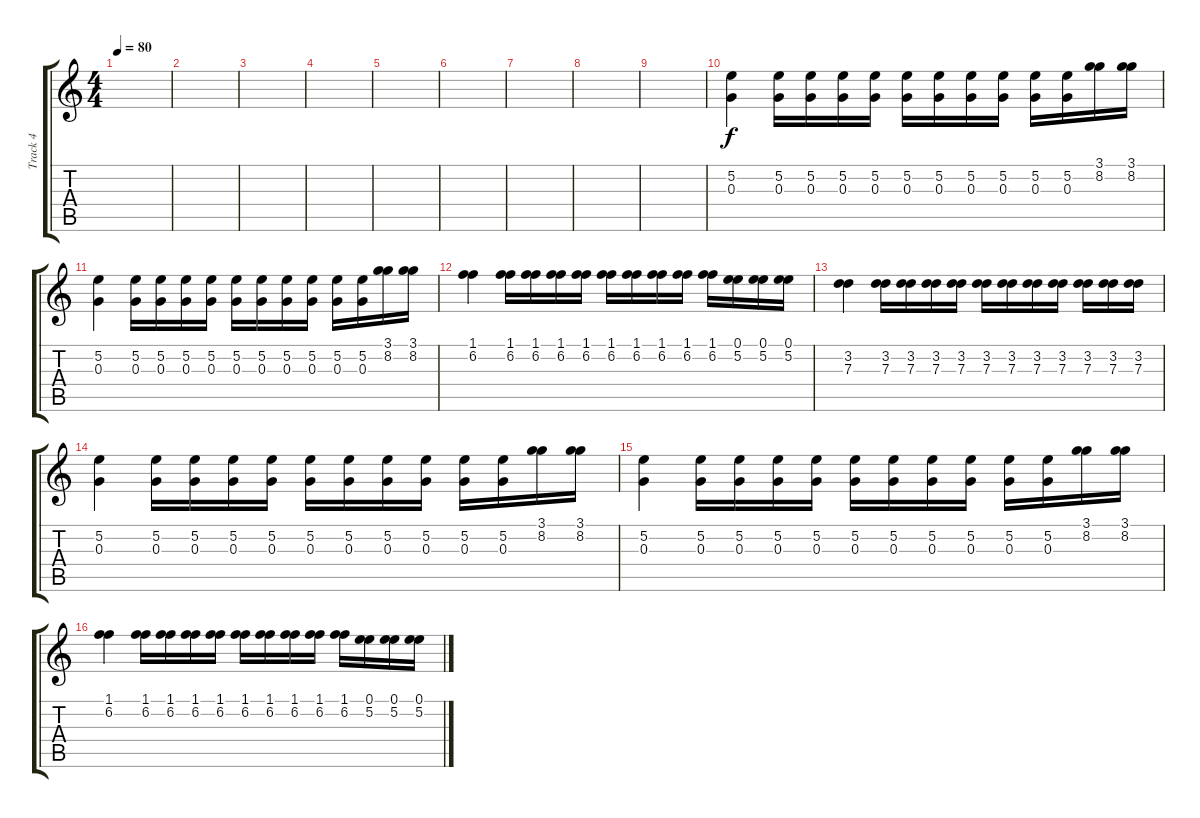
\track ("Track 4" "Track 4") {instrument acousticguitarsteel}
\staff {score tabs}
\tuning (E4 B3 G3 D3 A2 E2) {hide}
\ts (4 4)
\tempo 80
\clef g2
\ks c
|
|
|
|
|
|
|
|
|
(5.2 0.3).4 (5.2 0.3).16 (5.2 0.3).16 (5.2 0.3).16 (5.2 0.3).16 (5.2 0.3).16 (5.2 0.3).16 (5.2 0.3).16 (5.2 0.3).16 (5.2 0.3).16 (5.2 0.3).16 (3.1 8.2).16 (3.1 8.2).16 |
(5.2 0.3).4 (5.2 0.3).16 (5.2 0.3).16 (5.2 0.3).16 (5.2 0.3).16 (5.2 0.3).16 (5.2 0.3).16 (5.2 0.3).16 (5.2 0.3).16 (5.2 0.3).16 (5.2 0.3).16 (3.1 8.2).16 (3.1 8.2).16 |
(1.1 6.2).4 (1.1 6.2).16 (1.1 6.2).16 (1.1 6.2).16 (1.1 6.2).16 (1.1 6.2).16 (1.1 6.2).16 (1.1 6.2).16 (1.1 6.2).16 (1.1 6.2).16 (0.1 5.2).16 (0.1 5.2).16 (0.1 5.2).16 |
(3.2 7.3).4 (3.2 7.3).16 (3.2 7.3).16 (3.2 7.3).16 (3.2 7.3).16 (3.2 7.3).16 (3.2 7.3).16 (3.2 7.3).16 (3.2 7.3).16 (3.2 7.3).16 (3.2 7.3).16 (3.2 7.3).16 |
(5.2 0.3).4 (5.2 0.3).16 (5.2 0.3).16 (5.2 0.3).16 (5.2 0.3).16 (5.2 0.3).16 (5.2 0.3).16 (5.2 0.3).16 (5.2 0.3).16 (5.2 0.3).16 (5.2 0.3).16 (3.1 8.2).16 (3.1 8.2).16 |
(5.2 0.3).4 (5.2 0.3).16 (5.2 0.3).16 (5.2 0.3).16 (5.2 0.3).16 (5.2 0.3).16 (5.2 0.3).16 (5.2 0.3).16 (5.2 0.3).16 (5.2 0.3).16 (5.2 0.3).16 (3.1 8.2).16 (3.1 8.2).16 |
(1.1 6.2).4 (1.1 6.2).16 (1.1 6.2).16 (1.1 6.2).16 (1.1 6.2).16 (1.1 6.2).16 (1.1 6.2).16 (1.1 6.2).16 (1.1 6.2).16 (1.1 6.2).16 (0.1 5.2).16 (0.1 5.2).16 (0.1 5.2).16
